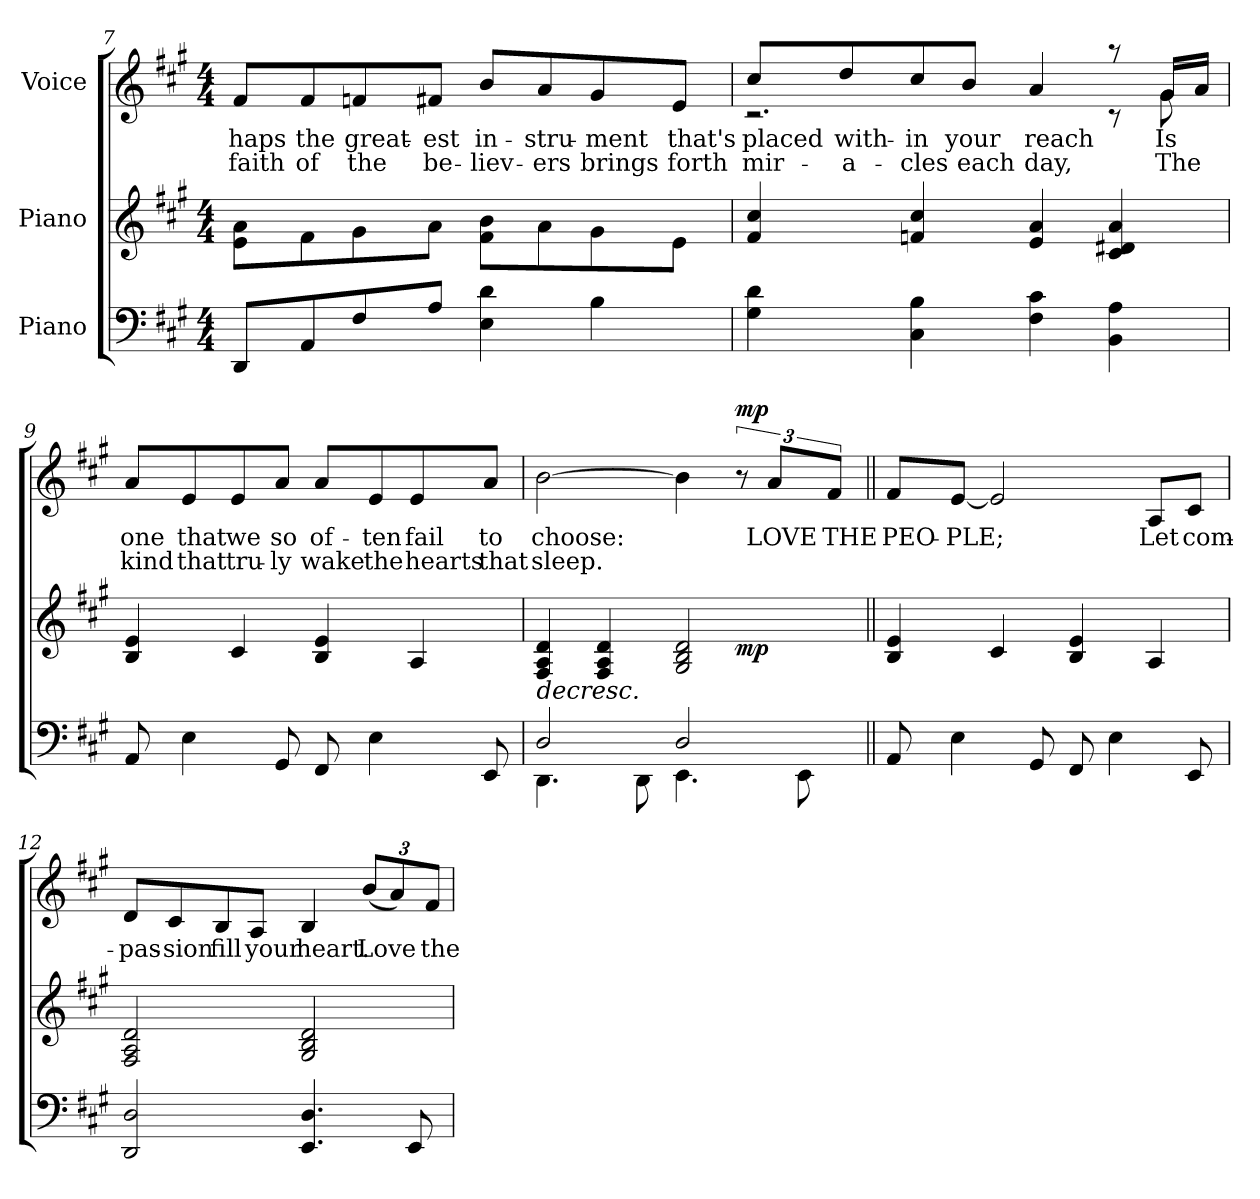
**kern	**kern	**dynam	**kern	**text	**text	**dynam
*part3	*part2	*part2	*part1	*part1	*part1	*part1
*staff3	*staff2	*staff2	*staff1	*staff1	*staff1	*staff1
*I"Piano	*I"Piano	*	*I"Voice	*	*	*
*clefF4	*clefG2	*	*clefG2	*	*	*
*k[f#c#g#]	*k[f#c#g#]	*	*k[f#c#g#]	*	*	*
*A:	*A:	*	*A:	*	*	*
*M4/4	*M4/4	*	*M4/4	*	*	*
=7	=7	=7	=7	=7	=7	=7
!	!	!	!	!LO:LY:b	!LO:LY:b	!
8DD/L	8e\ 8a\L	.	8f#/L	-haps	faith	.
!	!	!	!	!LO:LY:b	!LO:LY:b	!
8AA/	8f#\	.	8f#/	the	of	.
!	!	!	!	!LO:LY:b	!LO:LY:b	!
8F#/	8g#\	.	8fn/	great-	the	.
!	!	!	!	!LO:LY:b	!LO:LY:b	!
8A/J	8a\J	.	8f#X/J	-est	be-	.
!	!	!	!	!LO:LY:b	!LO:LY:b	!
4E\ 4d\	8f#\ 8b\L	.	8b/L	in-	-liev-	.
!	!	!	!	!LO:LY:b	!LO:LY:b	!
.	8a\	.	8a/	-stru-	-ers	.
!	!	!	!	!LO:LY:b	!LO:LY:b	!
4B\	8g#\	.	8g#/	-ment	brings	.
!	!	!	!	!LO:LY:b	!LO:LY:b	!
.	8e\J	.	8e/J	that's	forth	.
!!LO:LB:g=z
=8	=8	=8	=8	=8	=8	=8
!	!	!	!	!LO:LY:b	!LO:LY:b	!
*	*	*	*^	*	*	*
4G#\ 4d\	4f#/ 4cc#/	.	8cc#/L	2.rc	placed	mir-	.
!	!	!	!	!	!LO:LY:b	!LO:LY:b	!
.	.	.	8dd/	.	with-	-a-	.
!	!	!	!	!	!LO:LY:b	!LO:LY:b	!
4C#\ 4B\	4fn/ 4cc#/	.	8cc#/	.	-in	-cles	.
!	!	!	!	!	!LO:LY:b	!LO:LY:b	!
.	.	.	8b/J	.	your	each	.
!	!	!	!	!	!LO:LY:b	!LO:LY:b	!
4F#\ 4c#\	4e/ 4a/	.	4a/	.	reach	day,	.
4BB\ 4A\	4c#/ 4d#X/ 4a/	.	8raa	8rc	.	.	.
!	!	!	!	!	!LO:LY:b	!LO:LY:b	!
.	.	.	16g#/LL	8g#\	Is	The	.
.	.	.	16a/JJ	.	.	.	.
*	*	*	*v	*v	*	*	*
=9	=9	=9	=9	=9	=9	=9
!	!	!	!	!LO:LY:b	!LO:LY:b	!
8AA/	4B/ 4e/	.	8a/L	one	kind	.
!	!	!	!	!LO:LY:b	!LO:LY:b	!
4E\	.	.	8e/	that	that	.
!	!	!	!	!LO:LY:b	!LO:LY:b	!
.	4c#/	.	8e/	we	tru-	.
!	!	!	!	!LO:LY:b	!LO:LY:b	!
8GG#/	.	.	8a/J	so	-ly	.
!	!	!	!	!LO:LY:b	!LO:LY:b	!
8FF#/	4B/ 4e/	.	8a/L	of-	wake	.
!	!	!	!	!LO:LY:b	!LO:LY:b	!
4E\	.	.	8e/	-ten	the	.
!	!	!	!	!LO:LY:b	!LO:LY:b	!
.	4A/	.	8e/	fail	hearts	.
!	!	!	!	!LO:LY:b	!LO:LY:b	!
8EE/	.	.	8a/J	to	that	.
!!LO:PB:g=z
=10	=10	=10	=10	=10	=10	=10
*^	*	*	*	*	*	*
!	!	!	!LO:HP:b	!	!	!	!
!	!	!	!	!	!LO:LY:b	!LO:LY:b	!
*	*	*^	*	*	*	*	*
2D/	4.DD\	4F#/ 4A/ 4d/	2.ryy	>	[2b\	choose:	sleep.	.
.	.	4F#/ 4A/ 4d/	.	.	.	.	.	.
.	8DD\	.	.	.	.	.	.	.
2D/	4.EE\	2G#/ 2B/ 2d/	.	.	4b\]	.	.	.
!	!	!	!	!LO:DY:b	!	!	!	!LO:DY:b
.	.	.	4ryy	mp	12r	.	.	mp
!	!	!	!	!	!	!LO:LY:b	!	!
.	.	.	.	.	12a/L	LOVE	.	.
.	8EE\	.	.	.	.	.	.	.
!	!	!	!	!	!	!LO:LY:b	!	!
.	.	.	.	.	12f#/J	THE	.	.
*v	*v	*	*	*	*	*	*	*
.	.	.	]	.	.	.	.
*	*v	*v	*	*	*	*	*
=11||	=11||	=11||	=11||	=11||	=11||	=11||
*	*^	*	*	*	*	*
!	!	!	!	!	!LO:LY:b	!	!
*	*v	*v	*	*	*	*	*
8AA/	4B/ 4e/	.	8f#/L	PEO-	.	.
!	!	!	!	!LO:LY:b	!	!
4E\	.	.	[8e/J	-PLE;	.	.
.	4c#/	.	2e/]	.	.	.
8GG#/	.	.	.	.	.	.
8FF#/	4B/ 4e/	.	.	.	.	.
4E\	.	.	.	.	.	.
!	!	!	!	!LO:LY:b	!	!
.	4A/	.	8A/L	Let	.	.
!	!	!	!	!LO:LY:b	!	!
8EE/	.	.	8c#/J	com-	.	.
=12	=12	=12	=12	=12	=12	=12
!	!	!	!	!LO:LY:b	!	!
2DD/ 2D/	2F#/ 2A/ 2d/	.	8d/L	-pas-	.	.
!	!	!	!	!LO:LY:b	!	!
.	.	.	8c#/	-sion	.	.
!	!	!	!	!LO:LY:b	!	!
.	.	.	8B/	fill	.	.
!	!	!	!	!LO:LY:b	!	!
.	.	.	8A/J	your	.	.
!	!	!	!	!LO:LY:b	!	!
4.EE/ 4.D/	2G#/ 2B/ 2d/	.	4B/	heart.	.	.
!	!	!	!	!LO:LY:b	!	!
.	.	.	(<12b/L	Love	.	.
.	.	.	12a/)	.	.	.
8EE/	.	.	.	.	.	.
!	!	!	!	!LO:LY:b	!	!
.	.	.	12f#/J	the	.	.
=	=	=	=	=	=	=
*-	*-	*-	*-	*-	*-	*-
